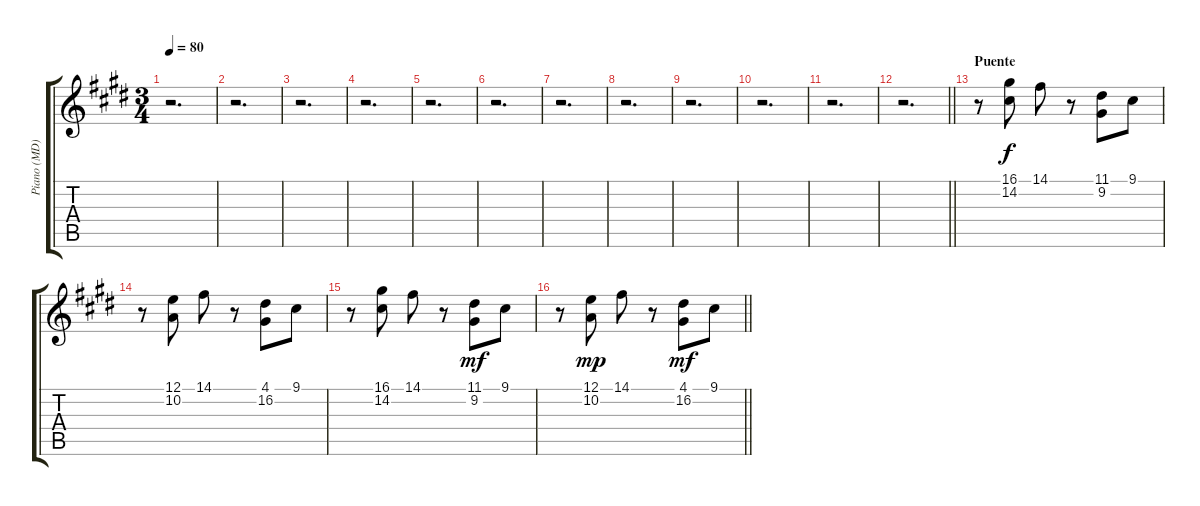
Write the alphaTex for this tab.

\track ("Piano (MD)" "Piano (MD)") {instrument acousticgrandpiano}
\staff {score tabs}
\tuning (E4 B3 G3 D3 A2 E2) {hide}
\ts (3 4)
\tempo 80
\clef g2
\ks c#minor
r.2{d dy ff} |
r.2{d} |
r.2{d} |
r.2{d} |
r.2{d} |
r.2{d} |
r.2{d} |
r.2{d} |
r.2{d} |
r.2{d} |
r.2{d} |
\barLineRight lightlight
r.2{d} |
\section ("" "Puente")
r.8 (16.1 14.2).8{dy f} 14.1.8 r.8 (11.1 9.2).8 9.1.8 |
r.8 (12.1 10.2).8 14.1.8 r.8 (4.1 16.2).8 9.1.8 |
r.8 (16.1 14.2).8 14.1.8 r.8 (11.1 9.2).8{dy mf} 9.1.8 |
\barLineRight lightlight
r.8 (12.1 10.2).8{dy mp} 14.1.8 r.8 (4.1 16.2).8{dy mf} 9.1.8
